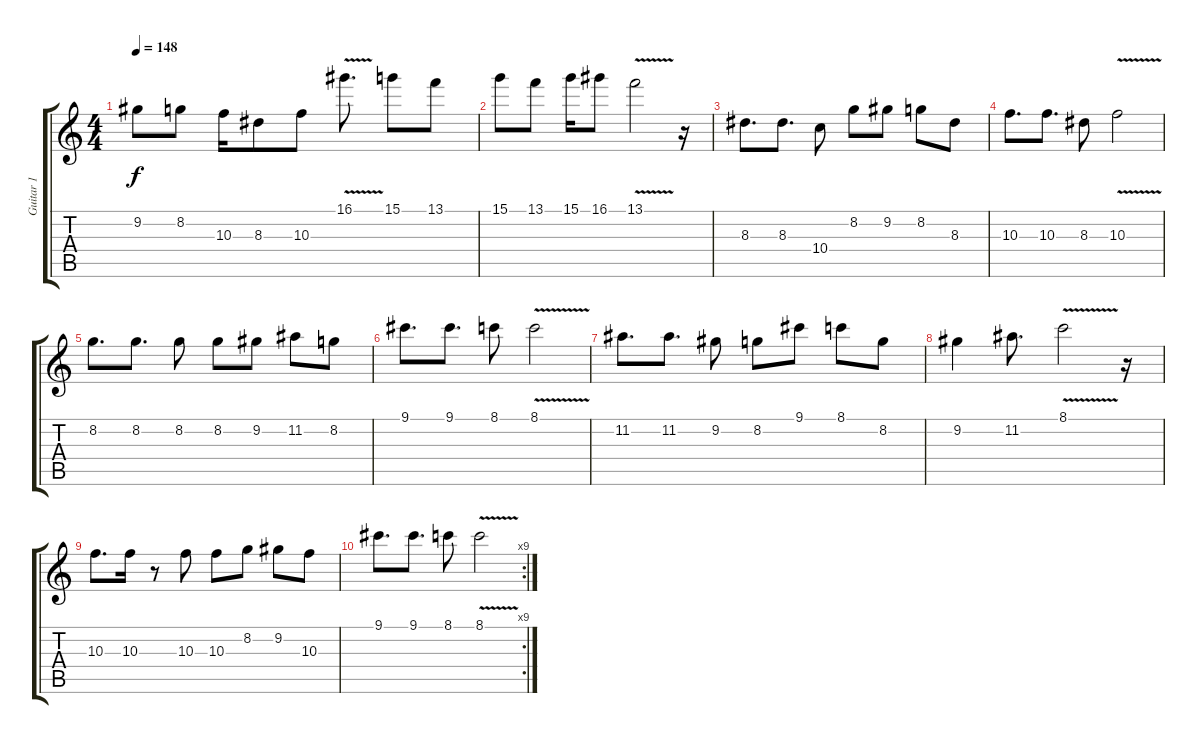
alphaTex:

\track ("Guitar 1" "Guitar 1") {instrument overdrivenguitar}
\staff {score tabs}
\tuning (E4 B3 G3 D3 A2 E2) {hide}
\ts (4 4)
\tempo 148
\clef g2
\ks c
9.2.8{dy f} 8.2.8 10.3.16 8.3.8 10.3.8 16.1{v}.8{d} 15.1.8 13.1.8 |
15.1.8 13.1.8 15.1.16 16.1.8 13.1{v}.2 r.16 |
8.3.8{d} 8.3.8{d} 10.4.8 8.2.8 9.2.8 8.2.8 8.3.8 |
10.3.8{d} 10.3.8{d} 8.3.8 10.3{v}.2 |
8.2.8{d} 8.2.8{d} 8.2.8 8.2.8 9.2.8 11.2.8 8.2.8 |
9.1.8{d} 9.1.8{d} 8.1.8 8.1{v}.2 |
11.2.8{d} 11.2.8{d} 9.2.8 8.2.8 9.1.8 8.1.8 8.2.8 |
9.2.4 11.2.8{d} 8.1{v}.2 r.16 |
10.3.8{d} 10.3.16 r.8 10.3.8 10.3.8 8.2.8 9.2.8 10.3.8 |
\rc 9
9.1.8{d} 9.1.8{d} 8.1.8 8.1{v}.2
